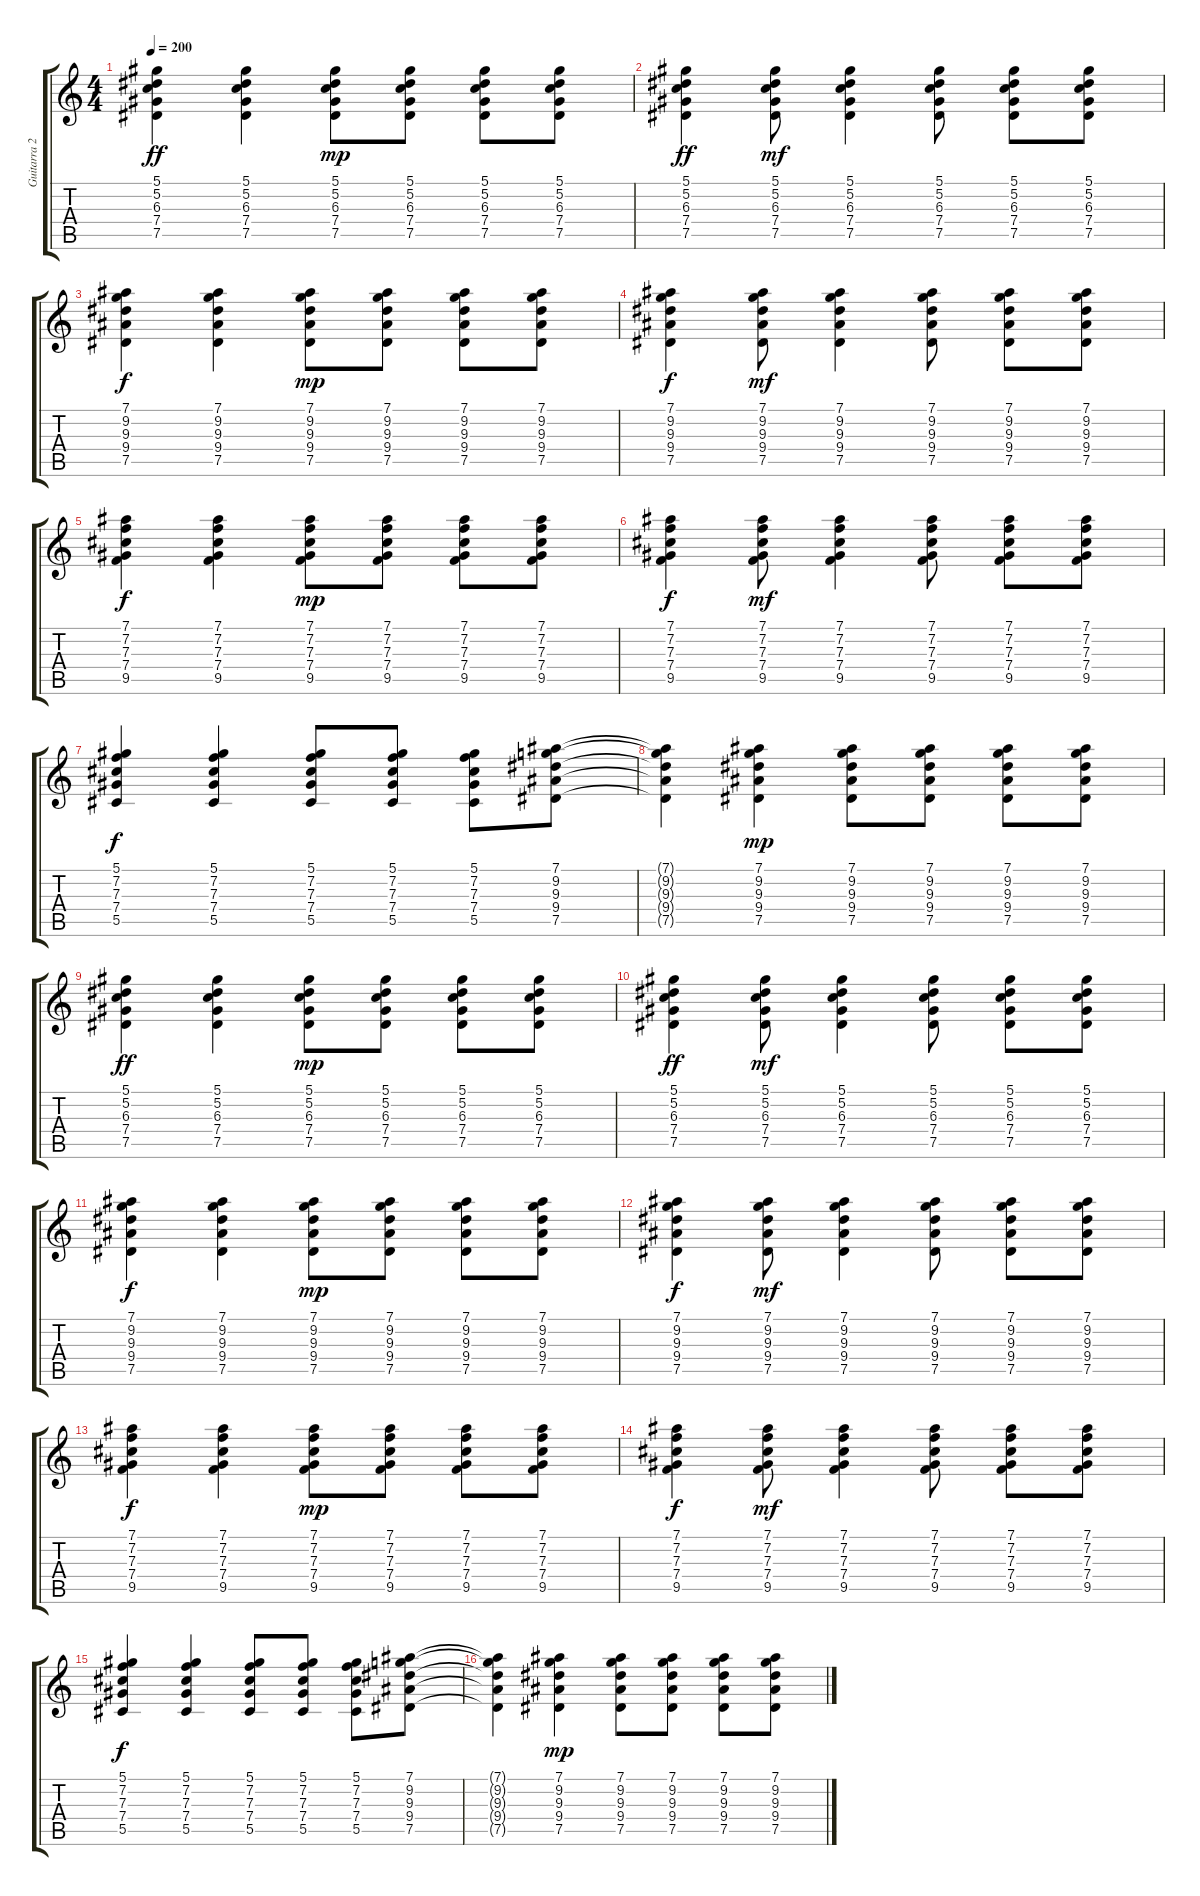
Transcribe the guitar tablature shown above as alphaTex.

\track ("Guitarra 2" "Guitarra 2") {instrument distortionguitar}
\staff {score tabs}
\tuning (Eb4 Bb3 Gb3 Db3 Ab2 Eb2) {hide}
\ts (4 4)
\tempo 200
\clef g2
\ks c
(5.1 5.2 6.3 7.4 7.5).4{dy ff volume 6 balance 12} (5.1 5.2 6.3 7.4 7.5).4 (5.1 5.2 6.3 7.4 7.5).8{dy mp} (5.1 5.2 6.3 7.4 7.5).8 (5.1 5.2 6.3 7.4 7.5).8 (5.1 5.2 6.3 7.4 7.5).8 |
(5.1 5.2 6.3 7.4 7.5).4{dy ff} (5.1 5.2 6.3 7.4 7.5).8{dy mf} (5.1 5.2 6.3 7.4 7.5).4 (5.1 5.2 6.3 7.4 7.5).8 (5.1 5.2 6.3 7.4 7.5).8 (5.1 5.2 6.3 7.4 7.5).8 |
(7.1 9.2 9.3 9.4 7.5).4{dy f} (7.1 9.2 9.3 9.4 7.5).4 (7.1 9.2 9.3 9.4 7.5).8{dy mp} (7.1 9.2 9.3 9.4 7.5).8 (7.1 9.2 9.3 9.4 7.5).8 (7.1 9.2 9.3 9.4 7.5).8 |
(7.1 9.2 9.3 9.4 7.5).4{dy f} (7.1 9.2 9.3 9.4 7.5).8{dy mf} (7.1 9.2 9.3 9.4 7.5).4 (7.1 9.2 9.3 9.4 7.5).8 (7.1 9.2 9.3 9.4 7.5).8 (7.1 9.2 9.3 9.4 7.5).8 |
(7.1 7.2 7.3 7.4 9.5).4{dy f} (7.1 7.2 7.3 7.4 9.5).4 (7.1 7.2 7.3 7.4 9.5).8{dy mp} (7.1 7.2 7.3 7.4 9.5).8 (7.1 7.2 7.3 7.4 9.5).8 (7.1 7.2 7.3 7.4 9.5).8 |
(7.1 7.2 7.3 7.4 9.5).4{dy f} (7.1 7.2 7.3 7.4 9.5).8{dy mf} (7.1 7.2 7.3 7.4 9.5).4 (7.1 7.2 7.3 7.4 9.5).8 (7.1 7.2 7.3 7.4 9.5).8 (7.1 7.2 7.3 7.4 9.5).8 |
(5.1 7.2 7.3 7.4 5.5).4{dy f} (5.1 7.2 7.3 7.4 5.5).4 (5.1 7.2 7.3 7.4 5.5).8 (5.1 7.2 7.3 7.4 5.5).8 (5.1 7.2 7.3 7.4 5.5).8 (7.1 9.2 9.3 9.4 7.5).8 |
(7.1{t} 9.2{t} 9.3{t} 9.4{t} 7.5{t}).4 (7.1 9.2 9.3 9.4 7.5).4{dy mp} (7.1 9.2 9.3 9.4 7.5).8 (7.1 9.2 9.3 9.4 7.5).8 (7.1 9.2 9.3 9.4 7.5).8 (7.1 9.2 9.3 9.4 7.5).8 |
(5.1 5.2 6.3 7.4 7.5).4{dy ff} (5.1 5.2 6.3 7.4 7.5).4 (5.1 5.2 6.3 7.4 7.5).8{dy mp} (5.1 5.2 6.3 7.4 7.5).8 (5.1 5.2 6.3 7.4 7.5).8 (5.1 5.2 6.3 7.4 7.5).8 |
(5.1 5.2 6.3 7.4 7.5).4{dy ff} (5.1 5.2 6.3 7.4 7.5).8{dy mf} (5.1 5.2 6.3 7.4 7.5).4 (5.1 5.2 6.3 7.4 7.5).8 (5.1 5.2 6.3 7.4 7.5).8 (5.1 5.2 6.3 7.4 7.5).8 |
(7.1 9.2 9.3 9.4 7.5).4{dy f} (7.1 9.2 9.3 9.4 7.5).4 (7.1 9.2 9.3 9.4 7.5).8{dy mp} (7.1 9.2 9.3 9.4 7.5).8 (7.1 9.2 9.3 9.4 7.5).8 (7.1 9.2 9.3 9.4 7.5).8 |
(7.1 9.2 9.3 9.4 7.5).4{dy f} (7.1 9.2 9.3 9.4 7.5).8{dy mf} (7.1 9.2 9.3 9.4 7.5).4 (7.1 9.2 9.3 9.4 7.5).8 (7.1 9.2 9.3 9.4 7.5).8 (7.1 9.2 9.3 9.4 7.5).8 |
(7.1 7.2 7.3 7.4 9.5).4{dy f} (7.1 7.2 7.3 7.4 9.5).4 (7.1 7.2 7.3 7.4 9.5).8{dy mp} (7.1 7.2 7.3 7.4 9.5).8 (7.1 7.2 7.3 7.4 9.5).8 (7.1 7.2 7.3 7.4 9.5).8 |
(7.1 7.2 7.3 7.4 9.5).4{dy f} (7.1 7.2 7.3 7.4 9.5).8{dy mf} (7.1 7.2 7.3 7.4 9.5).4 (7.1 7.2 7.3 7.4 9.5).8 (7.1 7.2 7.3 7.4 9.5).8 (7.1 7.2 7.3 7.4 9.5).8 |
(5.1 7.2 7.3 7.4 5.5).4{dy f} (5.1 7.2 7.3 7.4 5.5).4 (5.1 7.2 7.3 7.4 5.5).8 (5.1 7.2 7.3 7.4 5.5).8 (5.1 7.2 7.3 7.4 5.5).8 (7.1 9.2 9.3 9.4 7.5).8 |
(7.1{t} 9.2{t} 9.3{t} 9.4{t} 7.5{t}).4 (7.1 9.2 9.3 9.4 7.5).4{dy mp} (7.1 9.2 9.3 9.4 7.5).8 (7.1 9.2 9.3 9.4 7.5).8 (7.1 9.2 9.3 9.4 7.5).8 (7.1 9.2 9.3 9.4 7.5).8
